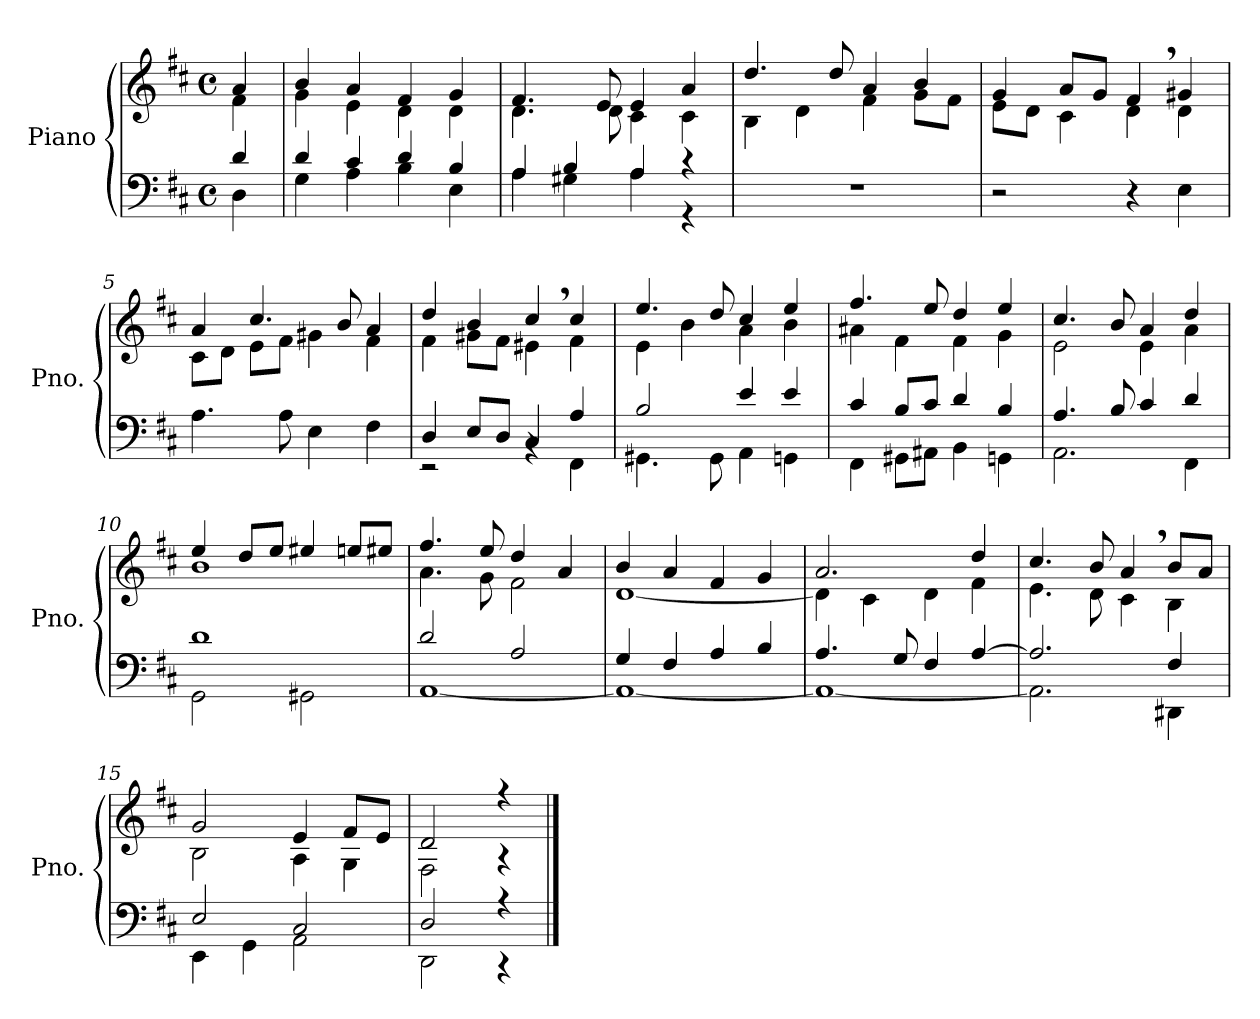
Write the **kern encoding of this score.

**kern	**kern
*part1	*part1
*staff2	*staff1
*I"Piano	*
*I'Pno.	*
*clefF4	*clefG2
*k[f#c#]	*k[f#c#]
*M4/4	*M4/4
*met(c)	*met(c)
=	=
*^	*^
4d/	4D\	4a/	4f#\
=1	=1	=1	=1
4d/	4G\	4b/	4g\
4c#/	4A\	4a/	4e\
4d/	4B\	4f#/	4d\
4B/	4E\	4g/	4d\
=2	=2	=2	=2
4A/	4A\	4.f#/	4.d\
4B/	4G#X\	.	.
.	.	8e/	8d\
4A/	4A\	4e/	4c#\
4r	4r	4a/	4c#\
*v	*v	*	*
=3	=3	=3
1r	4.dd/	4B\
.	.	4d\
.	8dd/	.
.	4a/	4f#\
.	4b/	8g\L
.	.	8f#\J
=4	=4	=4
2r	4g/	8e\L
.	.	8d\J
.	8a/L	4c#\
.	8g/J	.
4r	4f#,/	4d\
4E\	4g#X/	4d\
!!LO:LB:g=z	!!
=5	=5	=5
4.A\	4a/	8c#\L
.	.	8d\J
.	4.cc#/	8e\L
8A\	.	8f#\J
4E\	.	4g#X\
.	8b/	.
4F#\	4a/	4f#\
=6	=6	=6
*^	*	*
4D/	2r	4dd/	4f#\
8E/L	.	4b/	8g#X\L
8D/J	.	.	8f#\J
4C#/	4rBB	4cc#,/	4e#X\
4A/	4FF#\	4cc#/	4f#\
=7	=7	=7	=7
2B/	4.GG#X\	4.ee/	4e\
.	.	.	4b\
.	8GG#\	8dd/	.
4e/	4AA\	4cc#/	4a\
4e/	4GGn\	4ee/	4b\
=8	=8	=8	=8
4c#/	4FF#\	4.ff#/	4a#X\
8B/L	8GG#X\L	.	4f#\
8c#/J	8AA#X\J	8ee/	.
4d/	4BB\	4dd/	4f#\
4B/	4GGn\	4ee/	4g\
=9	=9	=9	=9
4.A/	2.AA\	4.cc#/	2e\
8B/	.	8b/	.
4c#/	.	4a/	4e\
4d/	4FF#\	4dd/	4a\
!!LO:LB:g=z	!!
=10	=10	=10	=10
1d	2GG\	4ee/	1b
.	.	8dd/L	.
.	.	8ee/J	.
.	2GG#X\	4ee#X/	.
.	.	8een/L	.
.	.	8ee#X/J	.
=11	=11	=11	=11
2d/	[1AA	4.ff#/	4.a\
.	.	8ee/	8g\
2A/	.	4dd/	2f#\
.	.	4a/	.
=12	=12	=12	=12
4G/	1AA_	4b/	[1d
4F#/	.	4a/	.
4A/	.	4f#/	.
4B/	.	4g/	.
=13	=13	=13	=13
4.A/	1AA_	2.a/	4d\]
.	.	.	4c#\
8G/	.	.	.
4F#/	.	.	4d\
[4A/	.	4dd/	4f#\
=14	=14	=14	=14
2.A/]	2.AA\]	4.cc#/	4.e\
.	.	8b/	8d\
.	.	4a,/	4c#\
4F#/	4DD#X\	8b/L	4B\
.	.	8a/J	.
=15	=15	=15	=15
2E/	4EE\	2g/	2B\
.	4GG\	.	.
2C#/	2AA\	4e/	4A\
.	.	8f#/L	4G\
.	.	8e/J	.
!!LO:LB:g=z	!!
=16	=16	=16	=16
2D/	2DD\	2d/	2F#\
4r	4r	4r	4r
*v	*v	*	*
*	*v	*v
==	==
*-	*-
